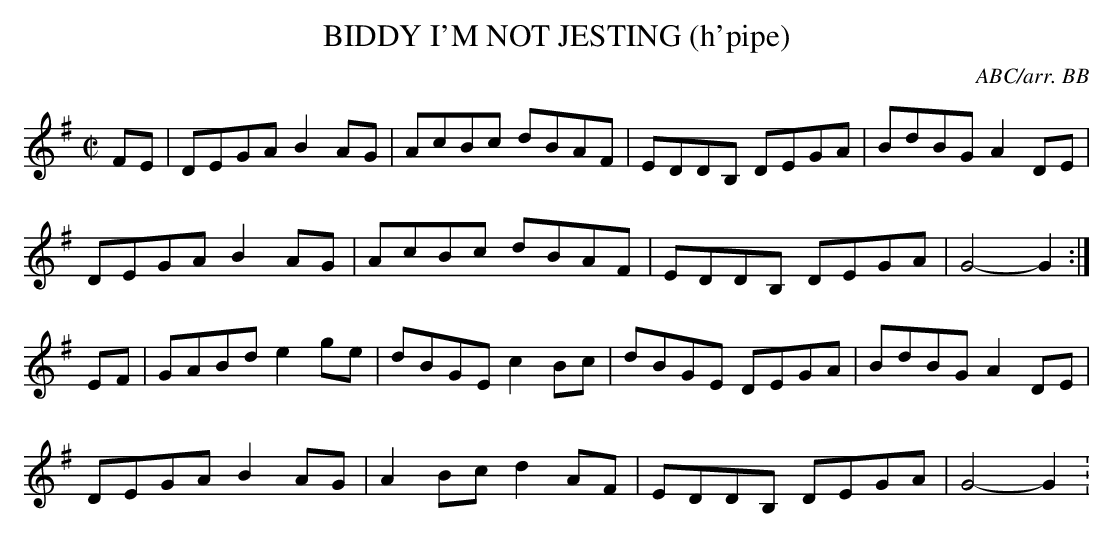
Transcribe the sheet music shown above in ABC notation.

X:1
T:BIDDY I'M NOT JESTING (h'pipe)
C:ABC/arr. BB
M:C|
L:1/8
K:G % source key Ab
FE|DEGA B2AG|AcBc dBAF|EDDB, DEGA|BdBG A2DE|
DEGA B2AG|AcBc dBAF|EDDB, DEGA|G4-G2 :|
EF|GABd e2ge|dBGE c2Bc|dBGE DEGA|BdBG A2DE|
DEGA B2AG|A2Bc d2AF|EDDB, DEGA|G4-G2 :
